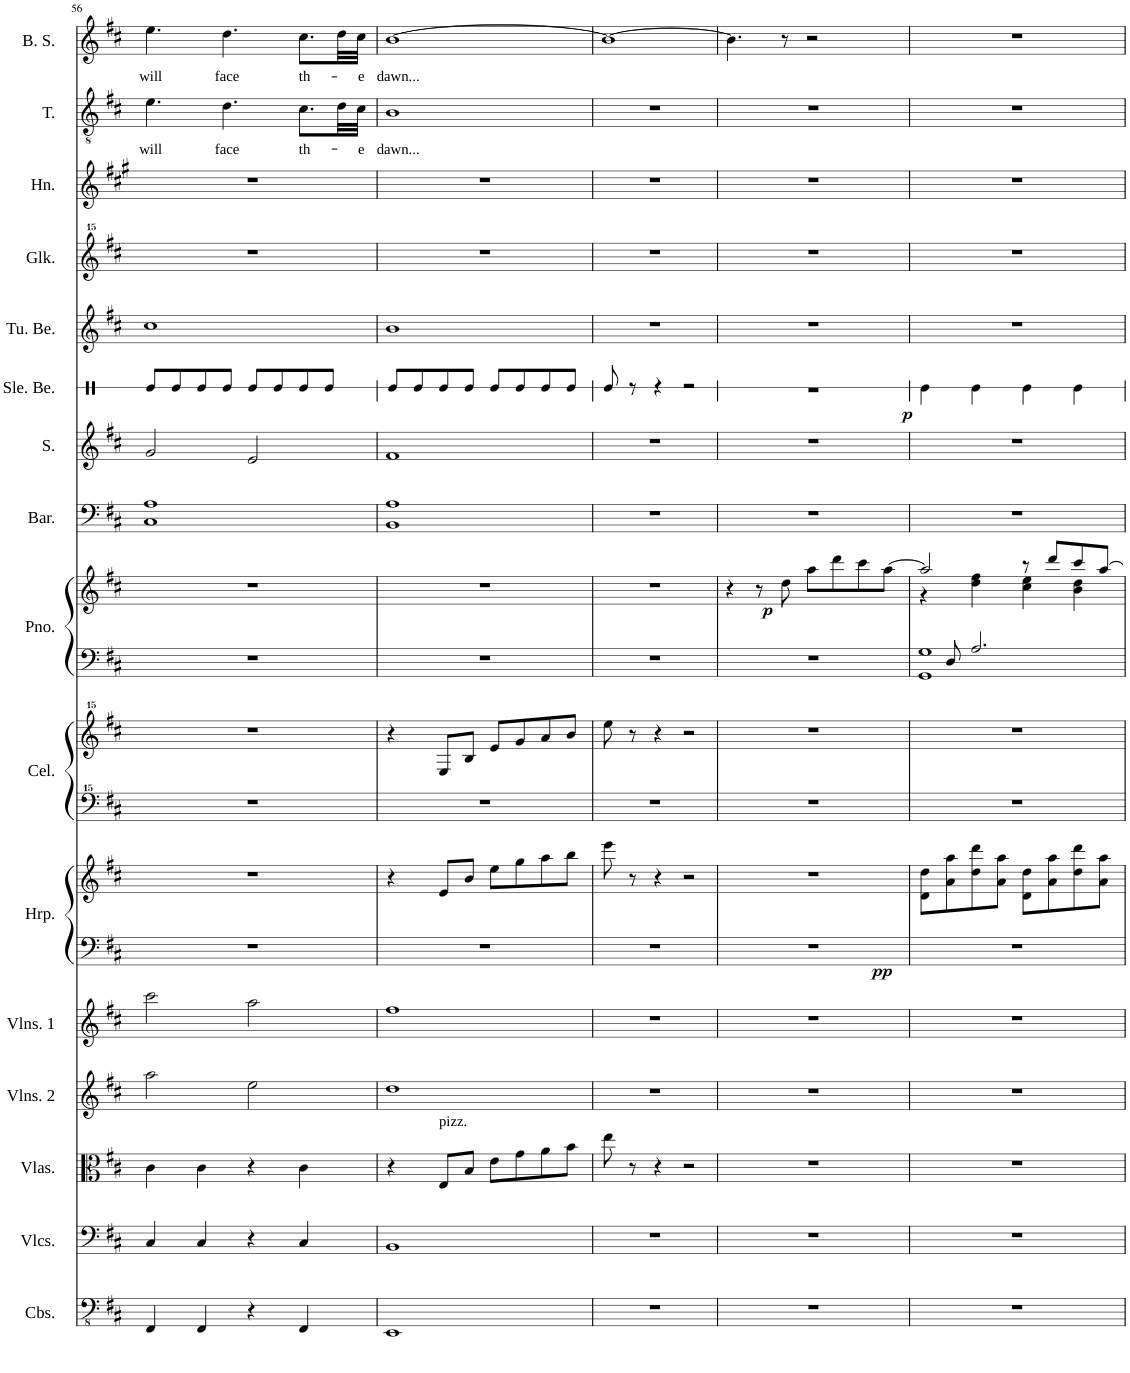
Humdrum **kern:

**kern	**kern	**kern	**kern	**kern	**kern	**kern	**dynam	**kern	**kern	**kern	**kern	**dynam	**kern	**kern	**kern	**dynam	**kern	**kern	**kern	**kern	**text	**kern	**text
*part16	*part15	*part14	*part13	*part12	*part11	*part11	*part11	*part10	*part10	*part9	*part9	*part9	*part8	*part7	*part6	*part6	*part5	*part4	*part3	*part2	*part2	*part1	*part1
*staff19	*staff18	*staff17	*staff16	*staff15	*staff14	*staff13	*staff13/14	*staff12	*staff11	*staff10	*staff9	*staff9/10	*staff8	*staff7	*staff6	*staff6	*staff5	*staff4	*staff3	*staff2	*staff2	*staff1	*staff1
*I"Contrabasses	*I"Violoncellos	*I"Violas	*I"Violins 2	*I"Violins 1	*I"Harp	*	*	*I"Celesta	*	*I"Piano	*	*	*I"Baritone	*I"Soprano	*I"Sleigh Bells	*	*I"Tubular Bells	*I"Glockenspiel	*I"Horn	*I"Tenor	*	*I"Boy Soprano	*
*I'Cbs.	*I'Vlcs.	*I'Vlas.	*I'Vlns. 2	*I'Vlns. 1	*I'Hrp.	*	*	*I'Cel.	*	*I'Pno.	*	*	*I'Bar.	*I'S.	*I'Sle. Be.	*	*I'Tu. Be.	*I'Glk.	*I'Hn.	*I'T.	*	*I'B. S.	*
!!LO:PB:g=z
*clefFv4	*clefF4	*clefC3	*clefG2	*clefG2	*clefF4	*clefG2	*	*clefF^^4	*clefG^^2	*clefF4	*clefG2	*	*clefF4	*clefG2	*clefX	*	*clefG2	*clefG^^2	*clefG2	*clefGv2	*	*clefG2	*
*	*	*	*	*	*	*	*	*	*	*	*	*	*	*	*	*	*	*	*Trd4c7	*	*	*	*
*k[f#c#]	*k[f#c#]	*k[f#c#]	*k[f#c#]	*k[f#c#]	*k[f#c#]	*k[f#c#]	*	*k[f#c#]	*k[f#c#]	*k[f#c#]	*k[f#c#]	*	*k[f#c#]	*k[f#c#]	*k[]	*	*k[f#c#]	*k[f#c#]	*k[f#c#g#]	*k[f#c#]	*	*k[f#c#]	*
*M4/4	*M4/4	*M4/4	*M4/4	*M4/4	*M4/4	*M4/4	*	*M4/4	*M4/4	*M4/4	*M4/4	*	*M4/4	*M4/4	*M4/4	*	*M4/4	*M4/4	*M4/4	*M4/4	*	*M4/4	*
=56	=56	=56	=56	=56	=56	=56	=56	=56	=56	=56	=56	=56	=56	=56	=56	=56	=56	=56	=56	=56	=56	=56	=56
!	!	!	!	!	!	!	!	!	!	!	!	!	!	!	!	!	!	!	!	!	!LO:LY:b	!	!LO:LY:b
4FFF#/	4C#/	4c#\	2aa\	2ccc#\	1r	1r	.	1r	1r	1r	1r	.	1C# 1A	2g/	8Re/L	.	1cc#	1r	1r	4.e\	will	4.ee\	will
.	.	.	.	.	.	.	.	.	.	.	.	.	.	.	8Re/	.	.	.	.	.	.	.	.
4FFF#/	4C#/	4c#\	.	.	.	.	.	.	.	.	.	.	.	.	8Re/	.	.	.	.	.	.	.	.
!	!	!	!	!	!	!	!	!	!	!	!	!	!	!	!	!	!	!	!	!	!LO:LY:b	!	!LO:LY:b
.	.	.	.	.	.	.	.	.	.	.	.	.	.	.	8Re/J	.	.	.	.	4.d\	face	4.dd\	face
4r	4r	4r	2ee\	2aa\	.	.	.	.	.	.	.	.	.	2e/	8Re/L	.	.	.	.	.	.	.	.
.	.	.	.	.	.	.	.	.	.	.	.	.	.	.	8Re/	.	.	.	.	.	.	.	.
!	!	!	!	!	!	!	!	!	!	!	!	!	!	!	!	!	!	!	!	!	!LO:LY:b	!	!LO:LY:b
4FFF#/	4C#/	4c#\	.	.	.	.	.	.	.	.	.	.	.	.	8Re/	.	.	.	.	8.c#\L	th-	8.cc#\L	th-
.	.	.	.	.	.	.	.	.	.	.	.	.	.	.	8Re/J	.	.	.	.	.	.	.	.
.	.	.	.	.	.	.	.	.	.	.	.	.	.	.	.	.	.	.	.	32d\LL	.	32dd\LL	.
!	!	!	!	!	!	!	!	!	!	!	!	!	!	!	!	!	!	!	!	!	!LO:LY:b	!	!LO:LY:b
.	.	.	.	.	.	.	.	.	.	.	.	.	.	.	.	.	.	.	.	32c#\JJJ	-e	32cc#\JJJ	-e
=57	=57	=57	=57	=57	=57	=57	=57	=57	=57	=57	=57	=57	=57	=57	=57	=57	=57	=57	=57	=57	=57	=57	=57
!	!	!	!	!	!	!	!	!	!	!	!	!	!	!	!	!	!	!	!	!	!LO:LY:b	!	!LO:LY:b
1EEE	1BB	4r	1dd	1ff#	1r	4r	.	1r	4r	1r	1r	.	1BB 1A	1f#	8Re/L	.	1b	1r	1r	1B	dawn...	[1b	dawn...
.	.	.	.	.	.	.	.	.	.	.	.	.	.	.	8Re/	.	.	.	.	.	.	.	.
!	!	!LO:TX:a:t=pizz.	!	!	!	!	!	!	!	!	!	!	!	!	!	!	!	!	!	!	!	!	!
.	.	8E/L	.	.	.	8e/L	.	.	8ee/L	.	.	.	.	.	8Re/	.	.	.	.	.	.	.	.
.	.	8B/J	.	.	.	8b/J	.	.	8bb/J	.	.	.	.	.	8Re/J	.	.	.	.	.	.	.	.
.	.	8e\L	.	.	.	8ee\L	.	.	8eee/L	.	.	.	.	.	8Re/L	.	.	.	.	.	.	.	.
.	.	8g\	.	.	.	8gg\	.	.	8ggg/	.	.	.	.	.	8Re/	.	.	.	.	.	.	.	.
.	.	8a\	.	.	.	8aa\	.	.	8aaa/	.	.	.	.	.	8Re/	.	.	.	.	.	.	.	.
.	.	8b\J	.	.	.	8bb\J	.	.	8bbb/J	.	.	.	.	.	8Re/J	.	.	.	.	.	.	.	.
=58	=58	=58	=58	=58	=58	=58	=58	=58	=58	=58	=58	=58	=58	=58	=58	=58	=58	=58	=58	=58	=58	=58	=58
*	*	*	*	*	*	*	*	*	*	*	*^	*	*	*	*	*	*	*	*	*	*	*	*
1r	1r	8ee\	1r	1r	1r	8eee\	.	1r	8eeee\	1r	1r	4ryy	.	1r	1r	8Re/	.	1r	1r	1r	1r	.	1b_	.
.	.	8r	.	.	.	8r	.	.	8r	.	.	.	.	.	.	8r	.	.	.	.	.	.	.	.
!	!	!	!	!	!	!	!	!	!	!	!	!	!LO:DY:b	!	!	!	!	!	!	!	!	!	!	!
.	.	4r	.	.	.	4r	.	.	4r	.	.	2.ryy	p	.	.	4r	.	.	.	.	.	.	.	.
.	.	2r	.	.	.	2r	.	.	2r	.	.	.	.	.	.	2r	.	.	.	.	.	.	.	.
*	*	*	*	*	*	*	*	*	*	*	*v	*v	*	*	*	*	*	*	*	*	*	*	*	*
=59	=59	=59	=59	=59	=59	=59	=59	=59	=59	=59	=59	=59	=59	=59	=59	=59	=59	=59	=59	=59	=59	=59	=59
1r	1r	1r	1r	1r	1r	1r	.	1r	1r	1r	4r	.	1r	1r	1r	.	1r	1r	1r	1r	.	4.b\]	.
.	.	.	.	.	.	.	.	.	.	.	8r	.	.	.	.	.	.	.	.	.	.	.	.
.	.	.	.	.	.	.	.	.	.	.	8dd\	.	.	.	.	.	.	.	.	.	.	8r	.
.	.	.	.	.	.	.	.	.	.	.	8aa\L	.	.	.	.	.	.	.	.	.	.	2r	.
.	.	.	.	.	.	.	.	.	.	.	8ddd\	.	.	.	.	.	.	.	.	.	.	.	.
.	.	.	.	.	.	.	.	.	.	.	8ccc#\	.	.	.	.	.	.	.	.	.	.	.	.
.	.	.	.	.	.	.	.	.	.	.	[8aa\J	.	.	.	.	.	.	.	.	.	.	.	.
=60	=60	=60	=60	=60	=60	=60	=60	=60	=60	=60	=60	=60	=60	=60	=60	=60	=60	=60	=60	=60	=60	=60	=60
*	*	*	*	*	*	*	*	*	*	*^	*^	*	*	*	*	*	*	*	*	*	*	*	*
!	!	!	!	!	!	!	!LO:DY:b=2	!	!	!	!	!	!	!	!	!	!	!LO:DY:b	!	!	!	!	!	!	!
1r	1r	1r	1r	1r	1r	8d\ 8dd\L	pp	1r	1r	8ryy	1GG 1G	2aa/]	4r	.	1r	1r	4Re\	p	1r	1r	1r	1r	.	1r	.
.	.	.	.	.	.	8a\ 8aa\	.	.	.	8D/	.	.	.	.	.	.	.	.	.	.	.	.	.	.	.
.	.	.	.	.	.	8dd\ 8ddd\	.	.	.	2.A/	.	.	4dd\ 4ff#\	.	.	.	4Re\	.	.	.	.	.	.	.	.
.	.	.	.	.	.	8a\ 8aa\J	.	.	.	.	.	.	.	.	.	.	.	.	.	.	.	.	.	.	.
.	.	.	.	.	.	8d\ 8dd\L	.	.	.	.	.	8r	4cc#\ 4ee\	.	.	.	4Re\	.	.	.	.	.	.	.	.
.	.	.	.	.	.	8a\ 8aa\	.	.	.	.	.	8ddd/L	.	.	.	.	.	.	.	.	.	.	.	.	.
.	.	.	.	.	.	8dd\ 8ddd\	.	.	.	.	.	8ccc#/	4b\ 4dd\	.	.	.	4Re\	.	.	.	.	.	.	.	.
.	.	.	.	.	.	8a\ 8aa\J	.	.	.	.	.	[8aa/J	.	.	.	.	.	.	.	.	.	.	.	.	.
*	*	*	*	*	*	*	*	*	*	*v	*v	*	*	*	*	*	*	*	*	*	*	*	*	*	*
*	*	*	*	*	*	*	*	*	*	*	*v	*v	*	*	*	*	*	*	*	*	*	*	*	*
=	=	=	=	=	=	=	=	=	=	=	=	=	=	=	=	=	=	=	=	=	=	=	=
*-	*-	*-	*-	*-	*-	*-	*-	*-	*-	*-	*-	*-	*-	*-	*-	*-	*-	*-	*-	*-	*-	*-	*-
